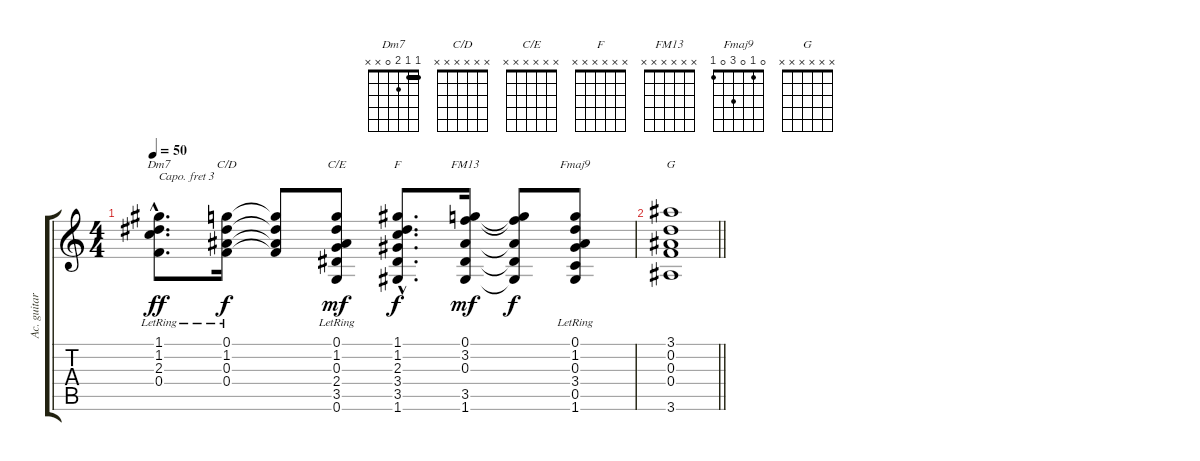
\track ("Ac. guitar TAB by" "Ac. guitar") {instrument acousticguitarnylon}
\staff {score tabs}
\capo 3
\tuning (E4 B3 G3 D3 A2 E2) {hide}
\chord ("Dm7" 1 1 2 0 x x) {barre 1}
\chord ("C/D" x x x x x x)
\chord ("C/E" x x x x x x)
\chord ("F" x x x x x x)
\chord ("FM13" x x x x x x)
\chord ("Fmaj9" 0 1 0 3 0 1)
\chord ("G" x x x x x x)
\ts (4 4)
\tempo 50
\clef g2
\ks c
(1.1{hac} 1.2{hac lr} 2.3{hac} 0.4{hac lr}).8{d ch "Dm7" dy ff} (0.1{lr} 1.2{lr} 0.3{lr} 0.4{lr}).16{ch "C/D" dy f} (0.1{t} 1.2{t} 0.3{t} 0.4{t}).8 (0.1 1.2{lr} 0.3 2.4 3.5 0.6).8{ch "C/E" dy mf} (1.1{hac} 1.2{hac} 2.3{hac} 3.4{hac} 3.5{hac} 1.6{hac}).8{d ch "F" dy f} (0.1 3.2 0.3 3.5 1.6).16{ch "FM13" dy mf} (0.1{t} 3.2{t} 0.3{t} 3.5{t} 1.6{t}).8{dy f} (0.1 1.2 0.3 3.4 0.5{lr} 1.6).8{ch "Fmaj9"} |
\barLineRight lightlight
(3.1 0.2 0.3 0.4 3.6).1{ch "G"}
